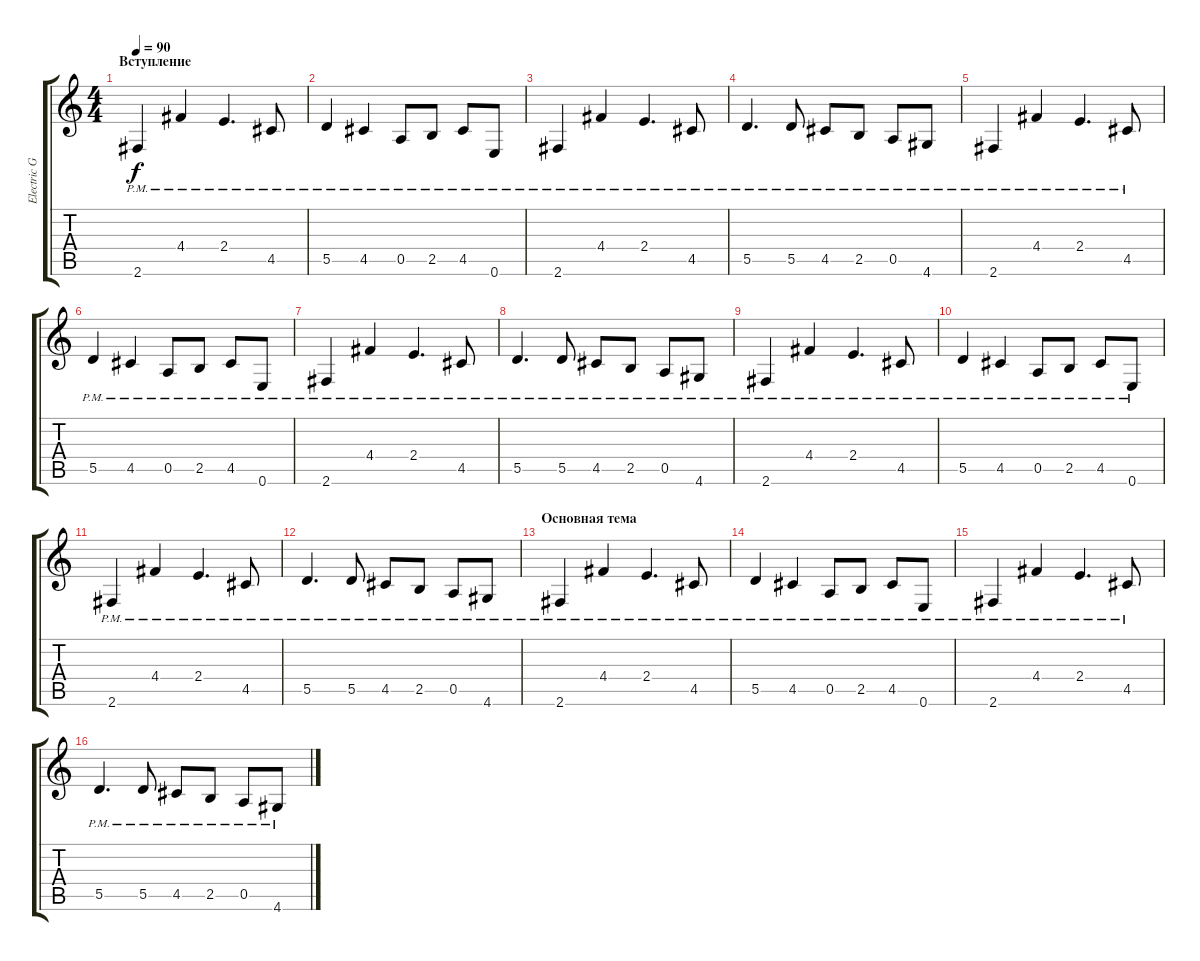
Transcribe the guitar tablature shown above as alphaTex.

\track ("Electric Guitar" "Electric G") {instrument electricguitarclean}
\staff {score tabs}
\tuning (E4 B3 G3 D3 A2 E2) {hide}
\ts (4 4)
\section ("" "Вступление")
\tempo 90
\clef g2
\ks c
2.6{pm}.4{dy f instrument electricguitarclean} 4.4{pm}.4 2.4{pm}.4{d} 4.5{pm}.8 |
5.5{pm}.4 4.5{pm}.4 0.5{pm}.8 2.5{pm}.8 4.5{pm}.8 0.6{pm}.8 |
2.6{pm}.4 4.4{pm}.4 2.4{pm}.4{d} 4.5{pm}.8 |
5.5{pm}.4{d} 5.5{pm}.8 4.5{pm}.8 2.5{pm}.8 0.5{pm}.8 4.6{pm}.8 |
2.6{pm}.4 4.4{pm}.4 2.4{pm}.4{d} 4.5{pm}.8 |
5.5{pm}.4 4.5{pm}.4 0.5{pm}.8 2.5{pm}.8 4.5{pm}.8 0.6{pm}.8 |
2.6{pm}.4 4.4{pm}.4 2.4{pm}.4{d} 4.5{pm}.8 |
5.5{pm}.4{d} 5.5{pm}.8 4.5{pm}.8 2.5{pm}.8 0.5{pm}.8 4.6{pm}.8 |
2.6{pm}.4 4.4{pm}.4 2.4{pm}.4{d} 4.5{pm}.8 |
5.5{pm}.4 4.5{pm}.4 0.5{pm}.8 2.5{pm}.8 4.5{pm}.8 0.6{pm}.8 |
2.6{pm}.4 4.4{pm}.4 2.4{pm}.4{d} 4.5{pm}.8 |
5.5{pm}.4{d} 5.5{pm}.8 4.5{pm}.8 2.5{pm}.8 0.5{pm}.8 4.6{pm}.8 |
\section ("" "Основная тема")
2.6{pm}.4 4.4{pm}.4 2.4{pm}.4{d} 4.5{pm}.8 |
5.5{pm}.4 4.5{pm}.4 0.5{pm}.8 2.5{pm}.8 4.5{pm}.8 0.6{pm}.8 |
2.6{pm}.4 4.4{pm}.4 2.4{pm}.4{d} 4.5{pm}.8 |
5.5{pm}.4{d} 5.5{pm}.8 4.5{pm}.8 2.5{pm}.8 0.5{pm}.8 4.6{pm}.8
